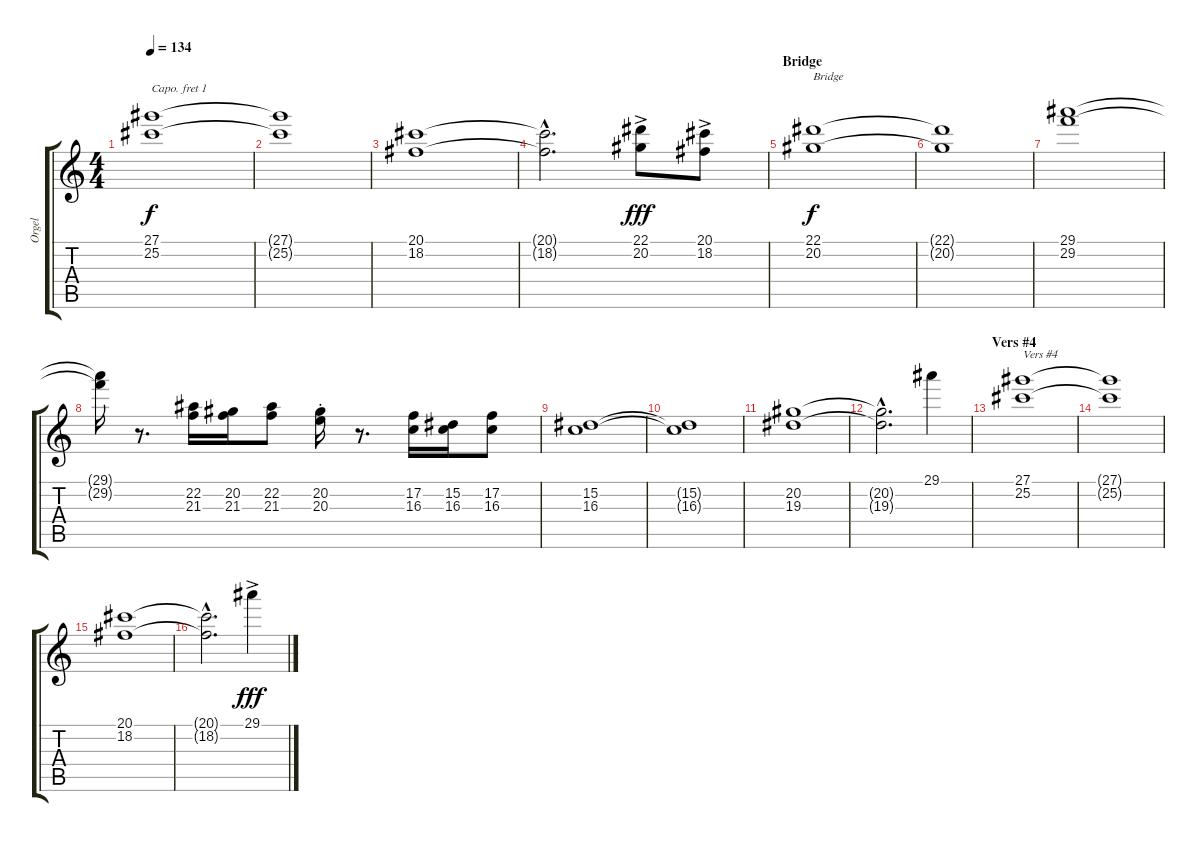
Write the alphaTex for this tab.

\track ("Orgel" "Orgel") {instrument rockorgan}
\staff {score tabs}
\capo 1
\tuning (E4 B3 G3 D3 A2 E2) {hide}
\ts (4 4)
\tempo 134
\clef g2
\ks c
(27.1 25.2).1{dy f volume 5} |
(27.1{t} 25.2{t}).1 |
(20.1 18.2).1 |
(20.1{hac t} 18.2{hac t}).2{d} (22.1{ac} 20.2{ac}).8{dy fff} (20.1{ac} 18.2{ac}).8 |
\section ("" "Bridge")
(22.1 20.2).1{txt "Bridge" dy f} |
(22.1{t} 20.2{t}).1 |
(29.1 29.2).1 |
(29.1{t} 29.2{t}).16 r.8{d} (22.2 21.3).16{volume 8} (20.2 21.3).16 (22.2 21.3).8 (20.2{st} 20.3).16 r.8{d} (17.2 16.3).16 (15.2 16.3).16 (17.2 16.3).8 |
(15.2 16.3).1{volume 5} |
(15.2{t} 16.3{t}).1 |
(20.2 19.3).1 |
(20.2{hac t} 19.3{hac t}).2{d} 29.1.4 |
\section ("" "Vers #4")
(27.1 25.2).1{txt "Vers #4"} |
(27.1{t} 25.2{t}).1 |
(20.1 18.2).1 |
(20.1{hac t} 18.2{hac t}).2{d} 29.1{ac}.4{dy fff}
